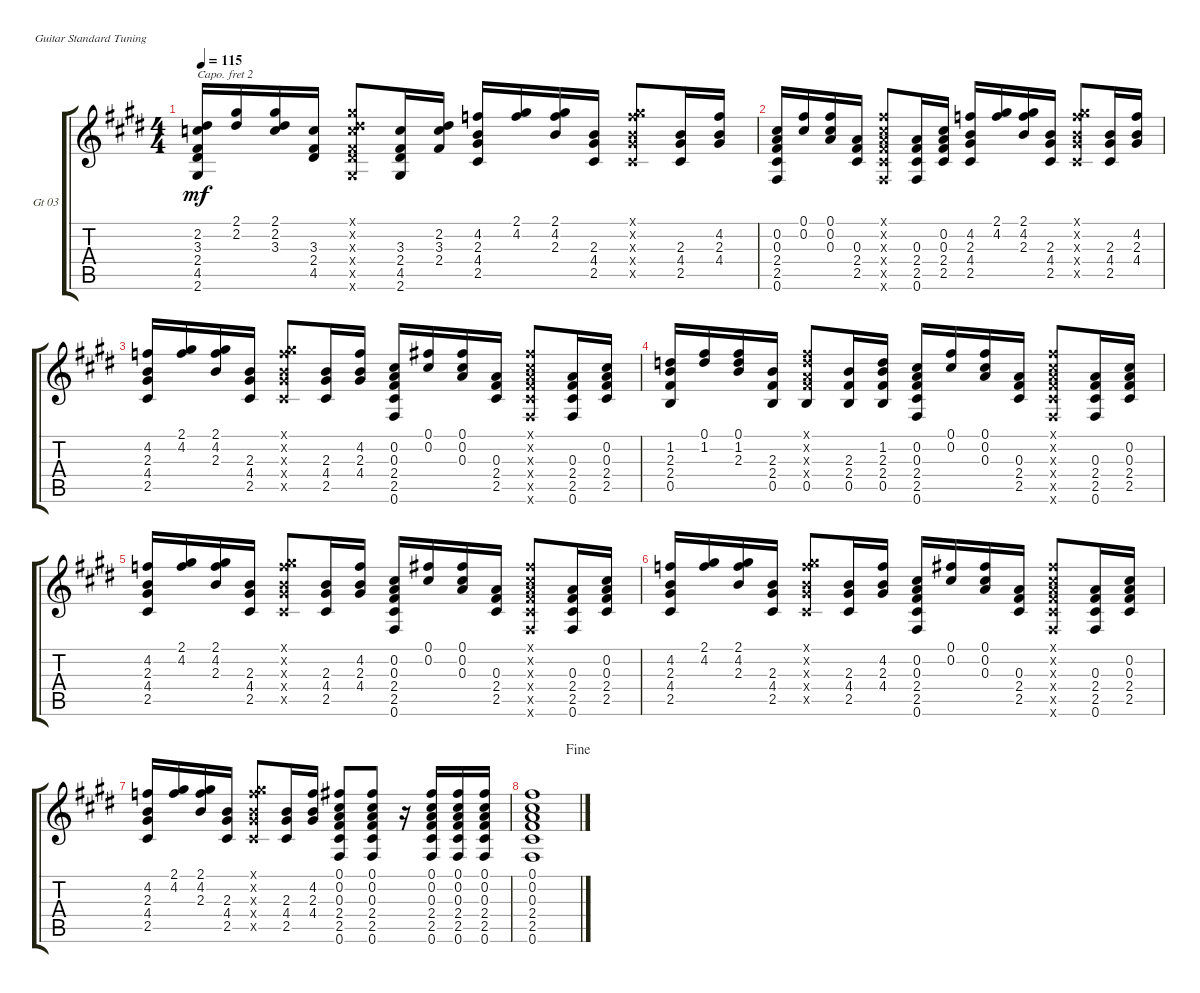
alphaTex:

\defaultSystemsLayout 4
\bracketExtendMode groupsimilarinstruments
\firstSystemTrackNameOrientation horizontal
\otherSystemsTrackNameOrientation horizontal
\track (" Guitare 03" "Gt 03") {solo instrument acousticguitarsteel}
\staff {score tabs}
\capo 2
\tuning (E4 B3 G3 D3 A2 E2)
\ts (4 4)
\tempo 115
\clef g2
\ks e
(4.5 2.4 3.3 2.2 2.6).16{dy mf} (2.1 2.2).16 (3.3 2.2 2.1).16 (3.3 2.4 4.5).16 (4.5{x} 2.4{x} 3.3{x} 2.2{x} 2.1{x} 2.6{x}).8 (3.3 2.4 4.5 2.6).16 (3.3 2.4 2.2).16 (2.5 4.4 2.3 4.2).16 (2.1 4.2).16 (2.3 4.2 2.1).16 (2.3 4.4 2.5).16 (2.5{x} 4.4{x} 2.3{x} 4.2{x} 2.1{x}).8 (2.3 4.4 2.5).16 (2.3 4.4 4.2).16 |
(2.5 2.4 0.3 0.2 0.6).16 (0.1 0.2).16 (0.3 0.2 0.1).16 (0.3 2.4 2.5).16 (2.5{x} 2.4{x} 0.3{x} 0.2{x} 0.1{x} 0.6{x}).8 (0.3 2.4 2.5 0.6).16 (0.3 2.4 0.2 2.5).16 (2.5 4.4 2.3 4.2).16 (2.1 4.2).16 (2.3 4.2 2.1).16 (2.3 4.4 2.5).16 (2.5{x} 4.4{x} 2.3{x} 4.2{x} 2.1{x}).8 (2.3 4.4 2.5).16 (2.3 4.4 4.2).16 |
(2.5 4.4 2.3 4.2).16 (2.1 4.2).16 (2.3 4.2 2.1).16 (2.3 4.4 2.5).16 (2.5{x} 4.4{x} 2.3{x} 4.2{x} 2.1{x}).8 (2.3 4.4 2.5).16 (2.3 4.4 4.2).16 (2.5 2.4 0.3 0.2 0.6).16 (0.1 0.2).16 (0.3 0.2 0.1).16 (0.3 2.4 2.5).16 (2.5{x} 2.4{x} 0.3{x} 0.2{x} 0.1{x} 0.6{x}).8 (0.3 2.4 2.5 0.6).16 (0.3 2.4 0.2 2.5).16 |
(0.5 2.4 2.3 1.2).16 (0.1 1.2).16 (2.3 1.2 0.1).16 (2.3 2.4 0.5).16 (0.5 2.4{x} 0.3{x} 1.2{x} 0.1{x}).8 (2.3 2.4 0.5).16 (2.3 2.4 1.2 0.5).16 (2.5 2.4 0.3 0.2 0.6).16 (0.1 0.2).16 (0.3 0.2 0.1).16 (0.3 2.4 2.5).16 (2.5{x} 2.4{x} 0.3{x} 0.2{x} 0.1{x} 0.6{x}).8 (0.3 2.4 2.5 0.6).16 (0.3 2.4 0.2 2.5).16 |
(2.5 4.4 2.3 4.2).16 (2.1 4.2).16 (2.3 4.2 2.1).16 (2.3 4.4 2.5).16 (2.5{x} 4.4{x} 2.3{x} 4.2{x} 2.1{x}).8 (2.3 4.4 2.5).16 (2.3 4.4 4.2).16 (2.5 2.4 0.3 0.2 0.6).16 (0.1 0.2).16 (0.3 0.2 0.1).16 (0.3 2.4 2.5).16 (2.5{x} 2.4{x} 0.3{x} 0.2{x} 0.1{x} 0.6{x}).8 (0.3 2.4 2.5 0.6).16 (0.3 2.4 0.2 2.5).16 |
(2.5 4.4 2.3 4.2).16 (2.1 4.2).16 (2.3 4.2 2.1).16 (2.3 4.4 2.5).16 (2.5{x} 4.4{x} 2.3{x} 4.2{x} 2.1{x}).8 (2.3 4.4 2.5).16 (2.3 4.4 4.2).16 (2.5 2.4 0.3 0.2 0.6).16 (0.1 0.2).16 (0.3 0.2 0.1).16 (0.3 2.4 2.5).16 (2.5{x} 2.4{x} 0.3{x} 0.2{x} 0.1{x} 0.6{x}).8 (0.3 2.4 2.5 0.6).16 (0.3 2.4 0.2 2.5).16 |
(2.5 4.4 2.3 4.2).16 (2.1 4.2).16 (2.3 4.2 2.1).16 (2.3 4.4 2.5).16 (2.5{x} 4.4{x} 2.3{x} 4.2{x} 2.1{x}).8 (2.3 4.4 2.5).16 (2.3 4.4 4.2).16 (2.5 2.4 0.3 0.2 0.6 0.1).8 (0.1 0.2 0.3 2.4 2.5 0.6).8 r.16 (0.6 2.5 2.4 0.3 0.2 0.1).16 (0.1 0.2 0.3 2.4 2.5 0.6).16 (0.6 2.5 2.4 0.3 0.2 0.1).16 |
\jump fine
(0.1 0.2 0.3 2.4 2.5 0.6).1
